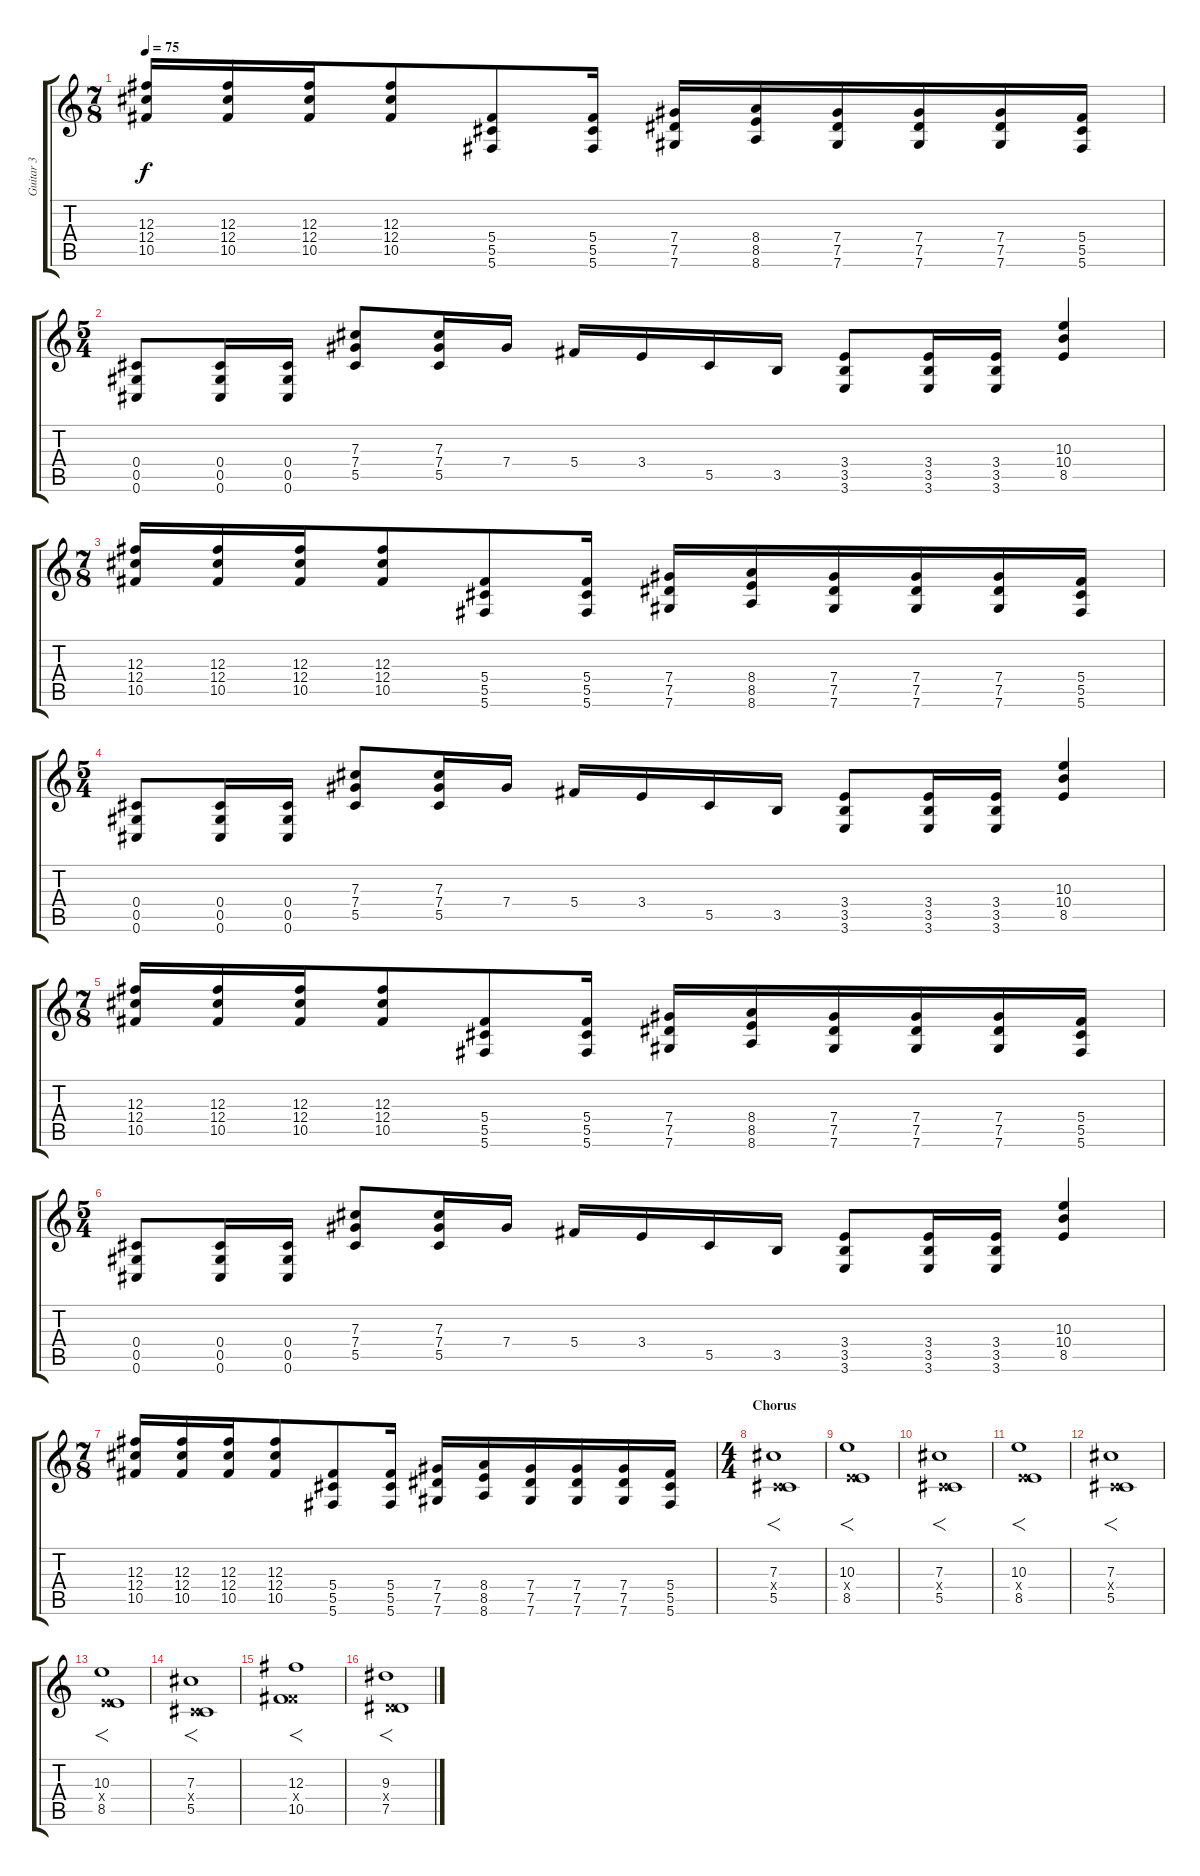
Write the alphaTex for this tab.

\track ("Guitar 3" "Guitar 3") {instrument distortionguitar}
\staff {score tabs}
\tuning (Eb4 Bb3 Gb3 Db3 Ab2 Db2) {hide}
\ts (7 8)
\tempo 75
\clef g2
\ks c
(12.3 12.4 10.5).16{dy f} (12.3 12.4 10.5).16 (12.3 12.4 10.5).16 (12.3 12.4 10.5).8 (5.4 5.5 5.6).8 (5.4 5.5 5.6).16 (7.4 7.5 7.6).16 (8.4 8.5 8.6).16 (7.4 7.5 7.6).16 (7.4 7.5 7.6).16 (7.4 7.5 7.6).16 (5.4 5.5 5.6).16 |
\ts (5 4)
(0.4 0.5 0.6).8 (0.4 0.5 0.6).16 (0.4 0.5 0.6).16 (7.3 7.4 5.5).8 (7.3 7.4 5.5).16 7.4.16 5.4.16 3.4.16 5.5.16 3.5.16 (3.4 3.5 3.6).8 (3.4 3.5 3.6).16 (3.4 3.5 3.6).16 (10.3 10.4 8.5).4 |
\ts (7 8)
(12.3 12.4 10.5).16 (12.3 12.4 10.5).16 (12.3 12.4 10.5).16 (12.3 12.4 10.5).8 (5.4 5.5 5.6).8 (5.4 5.5 5.6).16 (7.4 7.5 7.6).16 (8.4 8.5 8.6).16 (7.4 7.5 7.6).16 (7.4 7.5 7.6).16 (7.4 7.5 7.6).16 (5.4 5.5 5.6).16 |
\ts (5 4)
(0.4 0.5 0.6).8 (0.4 0.5 0.6).16 (0.4 0.5 0.6).16 (7.3 7.4 5.5).8 (7.3 7.4 5.5).16 7.4.16 5.4.16 3.4.16 5.5.16 3.5.16 (3.4 3.5 3.6).8 (3.4 3.5 3.6).16 (3.4 3.5 3.6).16 (10.3 10.4 8.5).4 |
\ts (7 8)
(12.3 12.4 10.5).16 (12.3 12.4 10.5).16 (12.3 12.4 10.5).16 (12.3 12.4 10.5).8 (5.4 5.5 5.6).8 (5.4 5.5 5.6).16 (7.4 7.5 7.6).16 (8.4 8.5 8.6).16 (7.4 7.5 7.6).16 (7.4 7.5 7.6).16 (7.4 7.5 7.6).16 (5.4 5.5 5.6).16 |
\ts (5 4)
(0.4 0.5 0.6).8 (0.4 0.5 0.6).16 (0.4 0.5 0.6).16 (7.3 7.4 5.5).8 (7.3 7.4 5.5).16 7.4.16 5.4.16 3.4.16 5.5.16 3.5.16 (3.4 3.5 3.6).8 (3.4 3.5 3.6).16 (3.4 3.5 3.6).16 (10.3 10.4 8.5).4 |
\ts (7 8)
(12.3 12.4 10.5).16 (12.3 12.4 10.5).16 (12.3 12.4 10.5).16 (12.3 12.4 10.5).8 (5.4 5.5 5.6).8 (5.4 5.5 5.6).16 (7.4 7.5 7.6).16 (8.4 8.5 8.6).16 (7.4 7.5 7.6).16 (7.4 7.5 7.6).16 (7.4 7.5 7.6).16 (5.4 5.5 5.6).16 |
\ts (4 4)
\section ("" "Chorus")
(7.3 0.4{x} 5.5).1{f} |
(10.3 3.4{x} 8.5).1{f} |
(7.3 0.4{x} 5.5).1{f} |
(10.3 3.4{x} 8.5).1{f} |
(7.3 0.4{x} 5.5).1{f} |
(10.3 3.4{x} 8.5).1{f} |
(7.3 0.4{x} 5.5).1{f} |
(12.3 5.4{x} 10.5).1{f} |
(9.3 2.4{x} 7.5).1{f}
